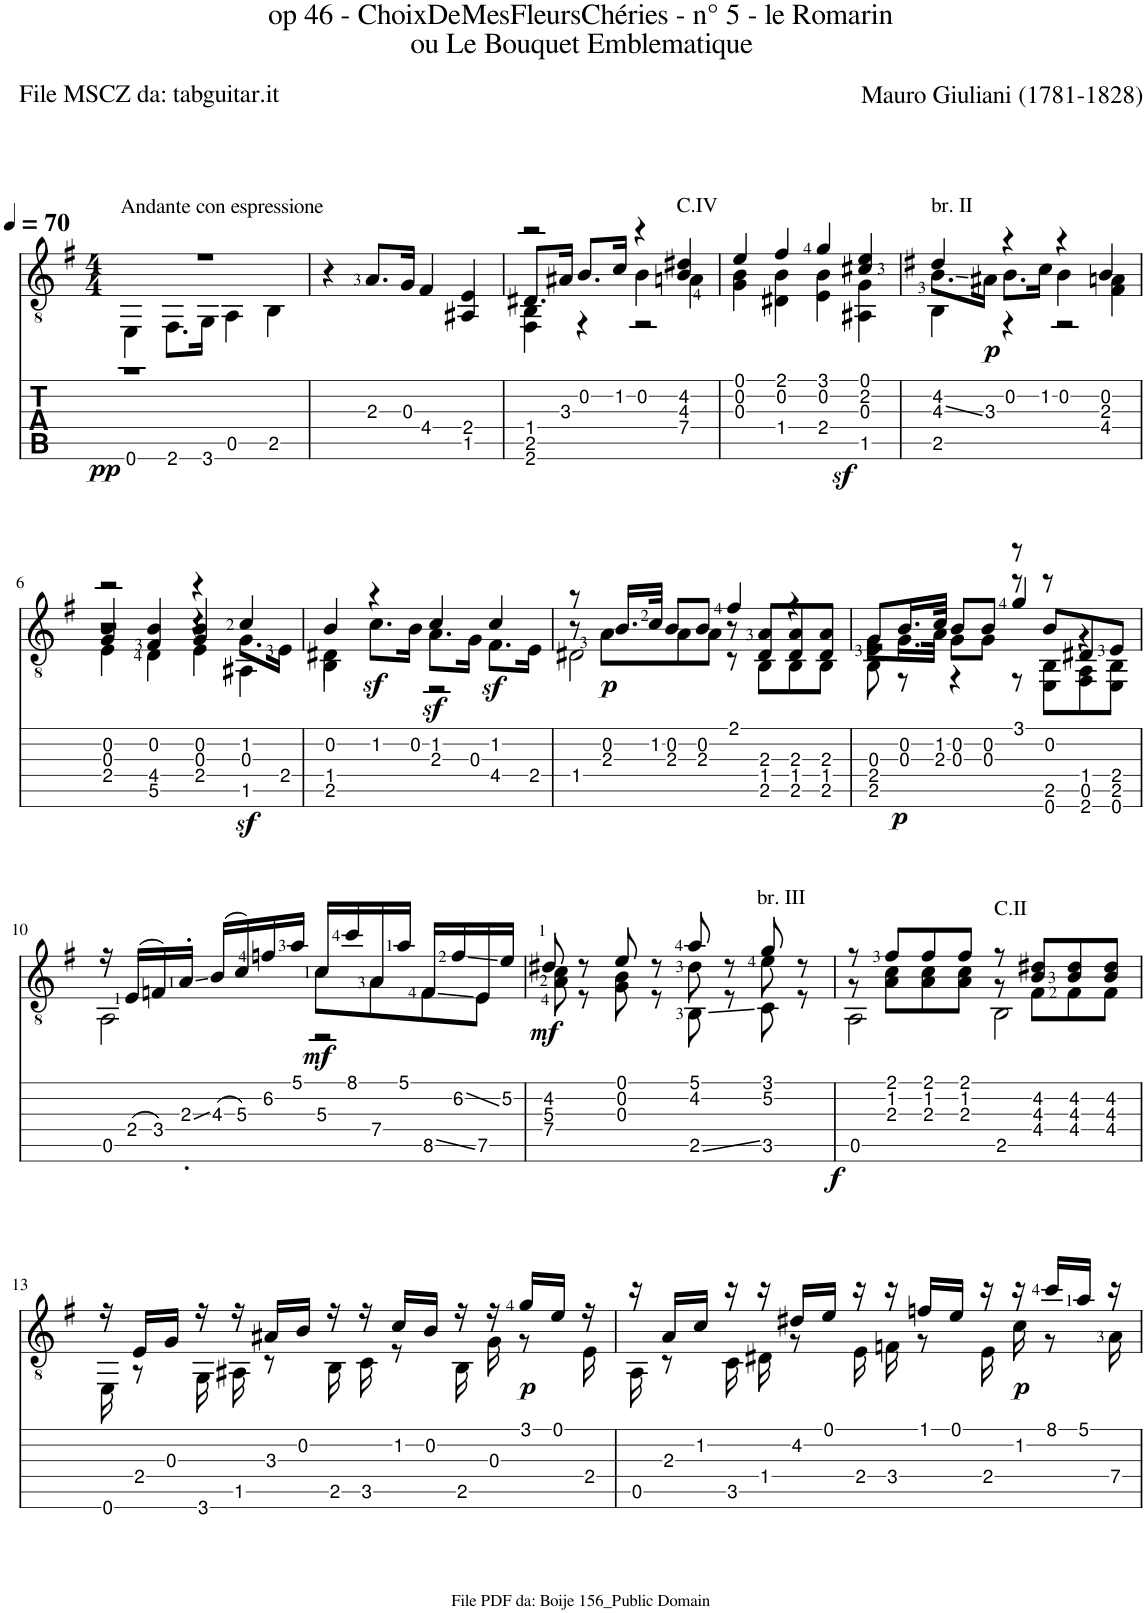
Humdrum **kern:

**kern	**kern	**dynam
*part1	*part1	*part1
*staff2	*staff1	*staff1/2
*I"Guitar	*	*
*I'Guit.	*	*
*stria6	*	*
*	*clefGv2	*
*k[f#]	*k[f#]	*
*M4/4	*M4/4	*
*MM70	*MM70	*
=1	=1	=1
*^	*^	*
*	*^	*	*^	*
!	!	!	!LO:TX:a:t=Andante con espressione	!	!	!
!	!	!	!	!	!	!LO:DY:b=2
1r	4EE	1r	1r	4EE\	1r	pp
.	8.FF#L	.	.	8.FF#\L	.	.
.	16GGJk	.	.	16GG\Jk	.	.
.	4AA	.	.	4AA\	.	.
.	4BB	.	.	4BB\	.	.
*v	*v	*v	*	*	*	*
*	*v	*v	*v	*
=2	=2	=2
4r	4r	.
8.AL	8.A/L	.
16GJk	16G/Jk	.
4F#	4F#/	.
4AA# 4E	4AA#X/ 4E/	.
=3	=3	=3
*^	*^	*
*	*^	*	*^	*
2r	8.D#L	4FF# 4BB	2r	8.D#X/L	4FF#\ 4BB\	.
.	16A#Jk	.	.	16A#X/Jk	.	.
.	8.BL	4r	.	8.B/L	4r	.
.	16cJk	.	.	16c/Jk	.	.
4r	4B	2r	4r	4B\	2r	.
!	!	!	!LO:TX:a:t=C.IV	!	!	!
4B 4d#	4A	.	4B/ 4d#X/	4An\	.	.
*	*v	*v	*	*	*	*
*	*	*	*v	*v	*
=4	=4	=4	=4	=4
4e	4G 4B	4e/	4G\ 4B\	.
4f#	4D# 4B	4f#/	4D#X\ 4B\	.
4g	4E 4B	4g/	4E\ 4B\	.
!	!	!	!	!LO:DY:b=2
4c# 4e	4AA# 4G	4c#X/ 4e/	4AA#X\ 4G\	sf
=5	=5	=5	=5	=5
*	*^	*	*^	*
!	!	!	!LO:TX:a:t=br. II	!	!	!
4d#	8.BL	4BB	4d#X/	8.B\L	4BB\	.
!	!	!	!	!	!	!LO:DY:b
.	16A#Jk	.	.	16A#X\Jk	.	p
4r	8.BL	4r	4r	8.B\L	4r	.
.	16cJk	.	.	16c\Jk	.	.
4r	4B	2r	4r	4B\	2r	.
4B	4F# 4A	.	4B/	4F#\ 4An\	.	.
!!LO:LB:g=z
=6	=6	=6	=6	=6	=6	=6
*	*	*^	*	*	*^	*
2r	4G 4B	2r	4E	2r	4G/ 4B/	2r	4E\	.
.	4F# 4B	.	4D	.	4F#/ 4B/	.	4D\	.
4r	4G 4B	4r	4E	4r	4G/ 4B/	4r	4E\	.
!	!	!	!	!	!	!	!	!LO:DY:b=2
4c	8.GL	4AA#	4ryy	4c/	8.G\L	4AA#X\	4ryy	sf
.	16EJk	.	.	.	16E\Jk	.	.	.
*	*	*v	*v	*	*	*	*	*
*	*	*	*	*	*v	*v	*
=7	=7	=7	=7	=7	=7	=7
4B	4D#	4BB	4B/	4D#X\	4BB\	.
!	!	!	!	!	!	!LO:DY:b
4r	8.cL	4ryy	4r	8.c\L	4ryy	sf
.	16BJk	.	.	16B\Jk	.	.
!	!	!	!	!	!	!LO:DY:b
4c	8.AL	2r	4c/	8.A\L	2r	sf
.	16GJk	.	.	16G\Jk	.	.
!	!	!	!	!	!	!LO:DY:b
4c	8.F#L	.	4c/	8.F#\L	.	sf
.	16EJk	.	.	16E\Jk	.	.
=8	=8	=8	=8	=8	=8	=8
8r	8r	2D#	8r	8r	2D#X\	.
!	!	!	!	!	!	!LO:DY:b
16.BLL	8A	.	16.B/LL	8A\L	.	p
32cJJk	.	.	32c/JJk	.	.	.
8BL	8AL	.	8B/L	8A\	.	.
8BJ	8AJ	.	8B/J	8A\J	.	.
4f#	8r	8r	4f#/	8r	8r	.
.	8D# 8A	8BB	.	8D#/ 8A/L	8BB\L	.
4r	8D#\ 8A\L	8BBL	4r	8D#/ 8A/	8BB\	.
.	8D#\ 8A\J	8BBJ	.	8D#/ 8A/J	8BB\J	.
=9	=9	=9	=9	=9	=9	=9
*	*	*^	*	*	*^	*
8GL	8EL	2r	8BB	8G/L	8E\L	2r	8BB\	.
!	!	!	!	!	!	!	!	!LO:DY:b=2
16.BL	16.GL	.	8r	16.B/L	16.G\L	.	8r	p
32cJJk	32AJJk	.	.	32c/JJk	32A\JJk	.	.	.
8BL	8GL	.	4r	8B/L	8G\L	.	4r	.
8BJ	8GJ	.	.	8B/J	8G\J	.	.	.
8r	8r	4g	8r	8r	8r	4g/	8r	.
8B	8r	.	8EE 8BB	8B/L	8r	.	8EE\ 8BB\L	.
8D#L	4r	4ryy	8FF#\ 8AA\L	8D#X/	4r	4ryy	8FF#\ 8AA\	.
8EJ	.	.	8EE\ 8BB\J	8E/J	.	.	8EE\ 8BB\J	.
*	*	*v	*v	*	*	*	*	*
*	*	*	*	*	*v	*v	*
!!LO:LB:g=z
=10	=10	=10	=10	=10	=10	=10
16r	2ryy	2AA	16r	2ryy	2AA\	.
16ELL	.	.	(16E/LL	.	.	.
16F	.	.	16Fn/)	.	.	.
16A'JJ	.	.	16A'/JJ	.	.	.
16BLL	.	.	(16B/LL	.	.	.
16cJ	.	.	16c/)	.	.	.
16fL	.	.	16fn/	.	.	.
16aJJ	.	.	16a/JJ	.	.	.
!	!	!	!	!	!	!LO:DY:b
16cLL	8cL	2r	16c/LL	8c\L	2r	mf
16ccJ	.	.	16cc/	.	.	.
16AL	8AJ	.	16A/	8A\	.	.
16aJJ	.	.	16a/JJ	.	.	.
16FLL	8FL	.	16F/LL	8F\	.	.
16fJ	.	.	16f/	.	.	.
16EL	8EJ	.	16E/	8E\J	.	.
16eJJ	.	.	16e/JJ	.	.	.
=11	=11	=11	=11	=11	=11	=11
!	!	!	!	!	!	!LO:DY:b
8d#	8A 8c	2ryy	8d#X/	8A\ 8c\	2ryy	mf
8r	8r	.	8r	8r	.	.
8e	8G 8B	.	8e/	8G\ 8B\	.	.
8r	8r	.	8r	8r	.	.
8a	8d#	8BB	8a/	8d#\	8BB\	.
8r	8ryy	8r	8r	8ryy	8r	.
!	!	!	!LO:TX:a:t=br. III	!	!	!
8g	8e	8C	8g/	8e\	8C\	.
8r	8ryy	8r	8r	8ryy	8r	.
=12	=12	=12	=12	=12	=12	=12
!	!	!	!	!	!	!LO:DY:b=2
8r	8r	2AA	8r	8r	2AA\	f
8f#	8A 8c	.	8f#/L	8A\ 8c\L	.	.
8f#L	8A\ 8c\L	.	8f#/	8A\ 8c\	.	.
8f#J	8A\ 8c\J	.	8f#/J	8A\ 8c\J	.	.
!	!	!	!LO:TX:a:t=C.II	!	!	!
8r	8r	2BB	8r	8r	2BB\	.
8B 8d#	8F#	.	8B/ 8d#X/L	8F#\L	.	.
8B\ 8d#\L	8F#L	.	8B/ 8d#/	8F#\	.	.
8B\ 8d#\J	8F#J	.	8B/ 8d#/J	8F#\J	.	.
*	*v	*v	*	*	*	*
*	*	*	*v	*v	*
!!LO:LB:g=z
=13	=13	=13	=13	=13
16r	16EE	16r	16EE\	.
16ELL	8r	16E/LL	8r	.
16GJJ	.	16G/JJ	.	.
16r	16GG	16r	16GG\	.
16r	16AA#	16r	16AA#X\	.
16A#LL	8r	16A#X/LL	8r	.
16BJJ	.	16B/JJ	.	.
16r	16BB	16r	16BB\	.
16r	16C	16r	16C\	.
16cLL	8r	16c/LL	8r	.
16BJJ	.	16B/JJ	.	.
16r	16BB	16r	16BB\	.
16r	16G	16r	16G\	.
!	!	!	!	!LO:DY:b
16gLL	8r	16g/LL	8r	p
16eJJ	.	16e/JJ	.	.
16r	16E	16r	16E\	.
=14	=14	=14	=14	=14
16r	16AA	16r	16AA\	.
16ALL	8r	16A/LL	8r	.
16cJJ	.	16c/JJ	.	.
16r	16C	16r	16C\	.
16r	16D#	16r	16D#X\	.
16d#LL	8r	16d#X/LL	8r	.
16eJJ	.	16e/JJ	.	.
16r	16E	16r	16E\	.
16r	16F	16r	16Fn\	.
16fLL	8r	16fn/LL	8r	.
16eJJ	.	16e/JJ	.	.
16r	16E	16r	16E\	.
!	!	!	!	!LO:DY:b
16r	16c	16r	16c\	p
16ccLL	8r	16cc/LL	8r	.
16aJJ	.	16a/JJ	.	.
16r	16A	16r	16A\	.
*v	*v	*	*	*
*	*v	*v	*
=	=	=
*-	*-	*-
